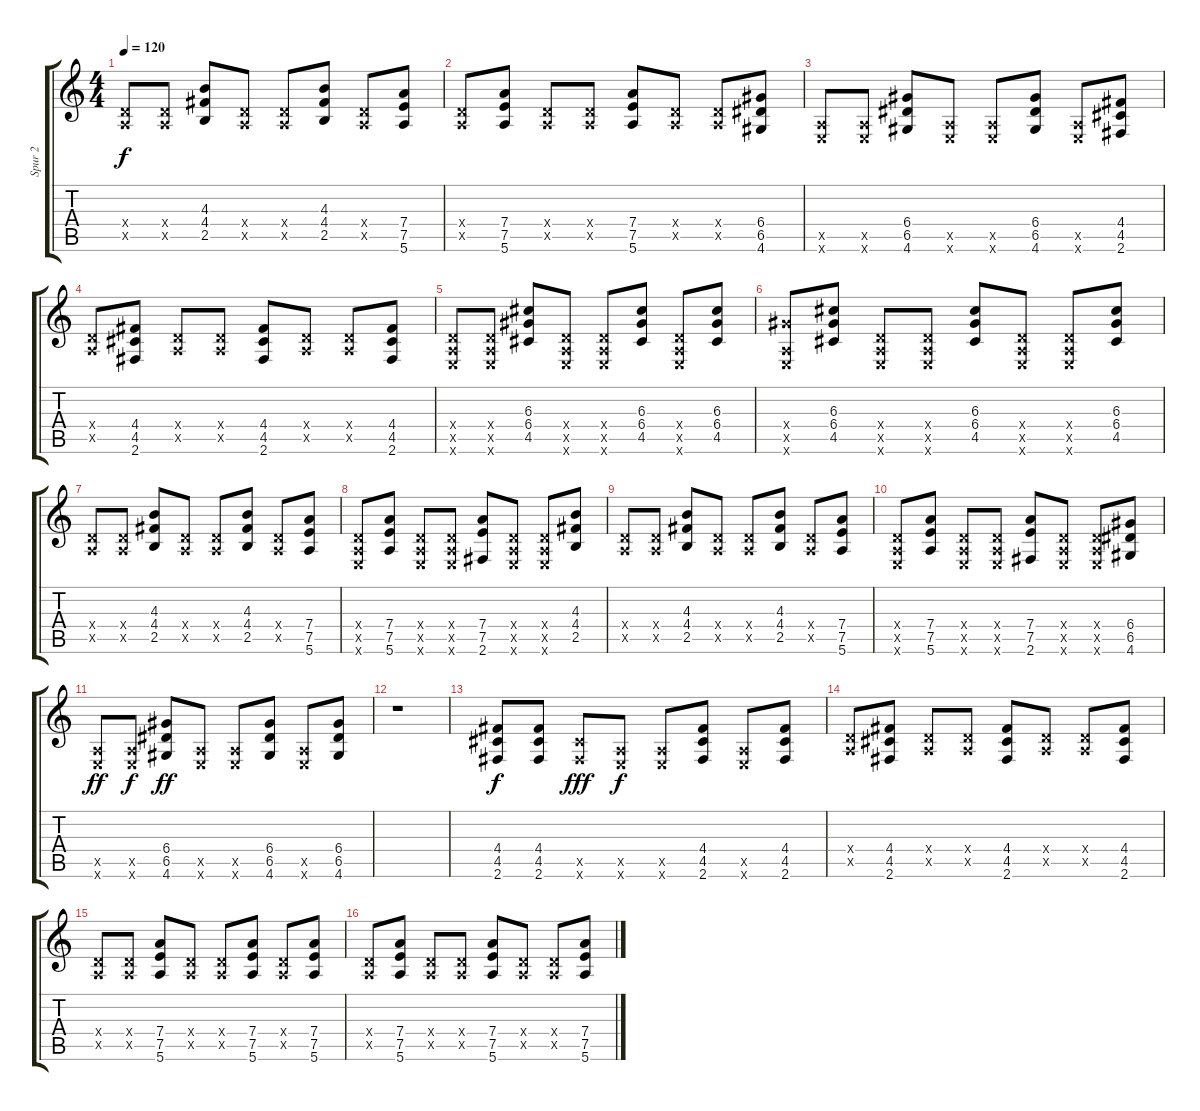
\track ("Spur 2" "Spur 2") {instrument distortionguitar}
\staff {score tabs}
\tuning (E4 B3 G3 D3 A2 E2) {hide}
\ts (4 4)
\tempo 120
\clef g2
\ks c
(0.4{x} 0.5{x}).8{dy f} (0.4{x} 0.5{x}).8 (4.3 4.4 2.5).8 (0.4{x} 0.5{x}).8 (0.4{x} 0.5{x}).8 (4.3 4.4 2.5).8 (0.4{x} 0.5{x}).8 (7.4 7.5 5.6).8 |
(0.4{x} 0.5{x}).8 (7.4 7.5 5.6).8 (0.4{x} 0.5{x}).8 (0.4{x} 0.5{x}).8 (7.4 7.5 5.6).8 (0.4{x} 0.5{x}).8 (0.4{x} 0.5{x}).8 (6.4 6.5 4.6).8 |
(0.5{x} 0.6{x}).8 (0.5{x} 0.6{x}).8 (6.4 6.5 4.6).8 (0.5{x} 0.6{x}).8 (0.5{x} 0.6{x}).8 (6.4 6.5 4.6).8 (0.5{x} 0.6{x}).8 (4.4 4.5 2.6).8 |
(0.4{x} 0.5{x}).8 (4.4 4.5 2.6).8 (0.4{x} 0.5{x}).8 (0.4{x} 0.5{x}).8 (4.4 4.5 2.6).8 (0.4{x} 0.5{x}).8 (0.4{x} 0.5{x}).8 (4.4 4.5 2.6).8 |
(0.4{x} 0.5{x} 0.6{x}).8 (0.4{x} 0.5{x} 0.6{x}).8 (6.3 6.4 4.5).8 (0.4{x} 0.5{x} 0.6{x}).8 (0.4{x} 0.5{x} 0.6{x}).8 (6.3 6.4 4.5).8 (0.4{x} 0.5{x} 0.6{x}).8 (6.3 6.4 4.5).8 |
(6.4{x} 0.5{x} 0.6{x}).8 (6.3 6.4 4.5).8 (0.4{x} 0.5{x} 0.6{x}).8 (0.4{x} 0.5{x} 0.6{x}).8 (6.3 6.4 4.5).8 (0.4{x} 0.5{x} 0.6{x}).8 (0.4{x} 0.5{x} 0.6{x}).8 (6.3 6.4 4.5).8 |
(0.4{x} 0.5{x}).8 (0.4{x} 0.5{x}).8 (4.3 4.4 2.5).8 (0.4{x} 0.5{x}).8 (0.4{x} 0.5{x}).8 (4.3 4.4 2.5).8 (0.4{x} 0.5{x}).8 (7.4 7.5 5.6).8 |
(0.4{x} 0.5{x} 0.6{x}).8 (7.4 7.5 5.6).8 (0.4{x} 0.5{x} 0.6{x}).8 (0.4{x} 0.5{x} 0.6{x}).8 (7.4 7.5 2.6).8 (0.4{x} 0.5{x} 0.6{x}).8 (0.4{x} 0.5{x} 0.6{x}).8 (4.3 4.4 2.5).8 |
(0.4{x} 0.5{x}).8 (0.4{x} 0.5{x}).8 (4.3 4.4 2.5).8 (0.4{x} 0.5{x}).8 (0.4{x} 0.5{x}).8 (4.3 4.4 2.5).8 (0.4{x} 0.5{x}).8 (7.4 7.5 5.6).8 |
(0.4{x} 0.5{x} 0.6{x}).8 (7.4 7.5 5.6).8 (0.4{x} 0.5{x} 0.6{x}).8 (0.4{x} 0.5{x} 0.6{x}).8 (7.4 7.5 2.6).8 (0.4{x} 0.5{x} 0.6{x}).8 (0.4{x} 0.5{x} 0.6{x}).8 (6.4 6.5 4.6).8 |
(0.5{x} 0.6{x}).8{dy ff} (0.5{x} 0.6{x}).8{dy f} (6.4 6.5 4.6).8{dy ff} (0.5{x} 0.6{x}).8 (0.5{x} 0.6{x}).8 (6.4 6.5 4.6).8 (0.5{x} 0.6{x}).8 (6.4 6.5 4.6).8 |
r.1 |
(4.4 4.5 2.6).8{dy f} (4.4 4.5 2.6).8 (4.5{x} 2.6{x}).8{dy fff} (0.5{x} 0.6{x}).8{dy f} (0.5{x} 0.6{x}).8 (4.4 4.5 2.6).8 (0.5{x} 0.6{x}).8 (4.4 4.5 2.6).8 |
(0.4{x} 0.5{x}).8 (4.4 4.5 2.6).8 (0.4{x} 0.5{x}).8 (0.4{x} 0.5{x}).8 (4.4 4.5 2.6).8 (0.4{x} 0.5{x}).8 (0.4{x} 0.5{x}).8 (4.4 4.5 2.6).8 |
(0.4{x} 0.5{x}).8 (0.4{x} 0.5{x}).8 (7.4 7.5 5.6).8 (0.4{x} 0.5{x}).8 (0.4{x} 0.5{x}).8 (7.4 7.5 5.6).8 (0.4{x} 0.5{x}).8 (7.4 7.5 5.6).8 |
(0.4{x} 0.5{x}).8 (7.4 7.5 5.6).8 (0.4{x} 0.5{x}).8 (0.4{x} 0.5{x}).8 (7.4 7.5 5.6).8 (0.4{x} 0.5{x}).8 (0.4{x} 0.5{x}).8 (7.4 7.5 5.6).8
